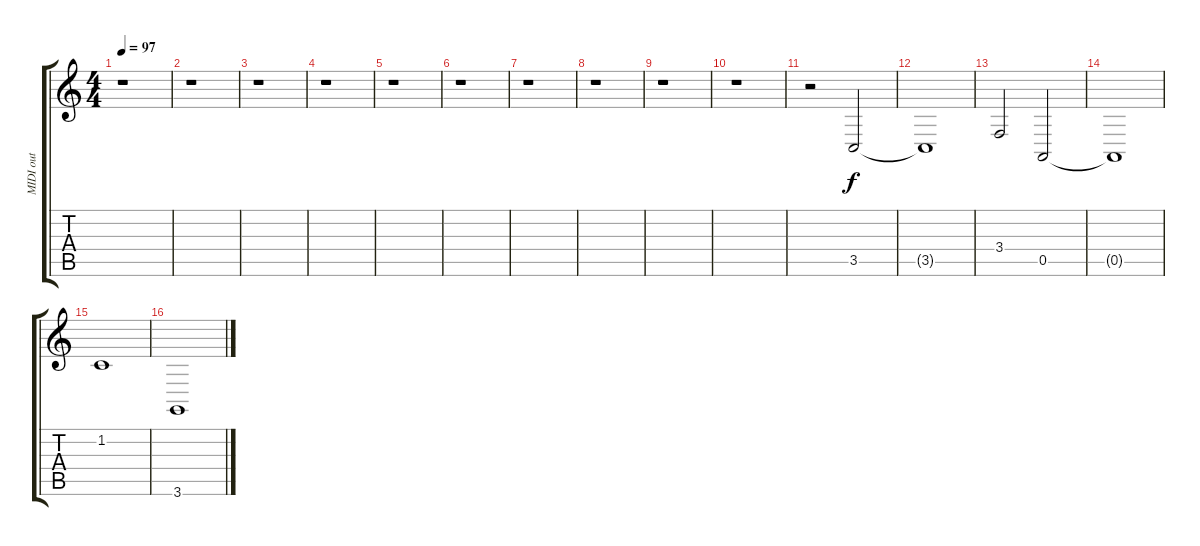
\track ("MIDI out" "MIDI out") {instrument seashore}
\staff {score tabs}
\tuning (E4 B3 G3 D3 A2 E2) {hide}
\ts (4 4)
\tempo 97
\clef g2
\ks c
r.1{dy f} |
r.1 |
r.1 |
r.1 |
r.1 |
r.1 |
r.1 |
r.1 |
r.1 |
r.1 |
r.2 3.5.2 |
3.5{t}.1 |
3.4.2 0.5.2 |
0.5{t}.1 |
1.2.1 |
3.6.1
